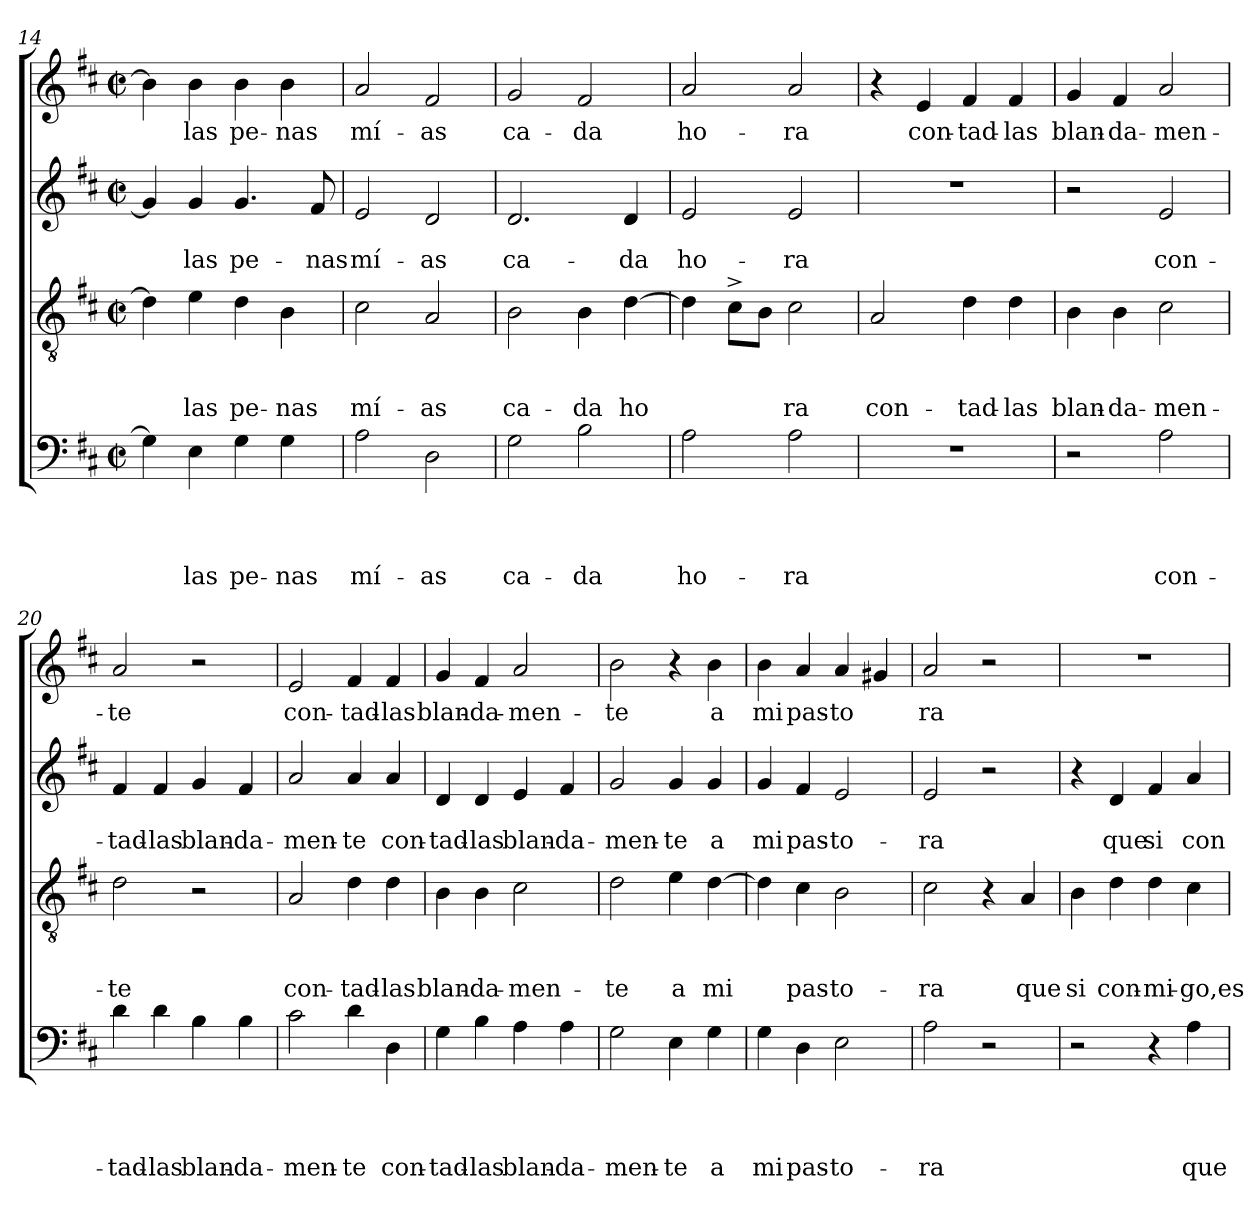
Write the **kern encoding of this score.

**kern	**text	**text	**text	**text	**kern	**text	**text	**text	**kern	**text	**text	**kern	**text
*part4	*part4	*part4	*part4	*part4	*part3	*part3	*part3	*part3	*part2	*part2	*part2	*part1	*part1
*staff4	*staff4	*staff4	*staff4	*staff4	*staff3	*staff3	*staff3	*staff3	*staff2	*staff2	*staff2	*staff1	*staff1
*clefF4	*	*	*	*	*clefGv2	*	*	*	*clefG2	*	*	*clefG2	*
*k[f#c#]	*	*	*	*	*k[f#c#]	*	*	*	*k[f#c#]	*	*	*k[f#c#]	*
*D:	*	*	*	*	*D:	*	*	*	*D:	*	*	*D:	*
*M2/2	*	*	*	*	*M2/2	*	*	*	*M2/2	*	*	*M2/2	*
*met(c|)	*	*	*	*	*met(c|)	*	*	*	*met(c|)	*	*	*met(c|)	*
=14	=14	=14	=14	=14	=14	=14	=14	=14	=14	=14	=14	=14	=14
4G\]	.	.	.	.	4d\]	.	.	.	4g/]	.	.	4b\]	.
!	!	!	!	!LO:LY:b	!	!	!	!LO:LY:b	!	!	!LO:LY:b	!	!LO:LY:b
4E\	.	.	.	las	4e\	.	.	las	4g/	.	las	4b\	las
!	!	!	!	!LO:LY:b	!	!	!	!LO:LY:b	!	!	!LO:LY:b	!	!LO:LY:b
4G\	.	.	.	pe-	4d\	.	.	pe-	4.g/	.	pe-	4b\	pe-
!	!	!	!	!LO:LY:b	!	!	!	!LO:LY:b	!	!	!	!	!LO:LY:b
4G\	.	.	.	-nas	4B\	.	.	-nas	.	.	.	4b\	-nas
!	!	!	!	!	!	!	!	!	!	!	!LO:LY:b	!	!
.	.	.	.	.	.	.	.	.	8f#/	.	-nas	.	.
!!LO:LB:g=z
=15	=15	=15	=15	=15	=15	=15	=15	=15	=15	=15	=15	=15	=15
!	!	!	!	!LO:LY:b	!	!	!	!LO:LY:b	!	!	!LO:LY:b	!	!LO:LY:b
2A\	.	.	.	mí-	2c#\	.	.	mí-	2e/	.	mí-	2a/	mí-
!	!	!	!	!LO:LY:b	!	!	!	!LO:LY:b	!	!	!LO:LY:b	!	!LO:LY:b
2D\	.	.	.	-as	2A/	.	.	-as	2d/	.	-as	2f#/	-as
=16	=16	=16	=16	=16	=16	=16	=16	=16	=16	=16	=16	=16	=16
!	!	!	!	!LO:LY:b	!	!	!	!LO:LY:b	!	!	!LO:LY:b	!	!LO:LY:b
2G\	.	.	.	ca-	2B\	.	.	ca-	2.d/	.	ca-	2g/	ca-
!	!	!	!	!LO:LY:b	!	!	!	!LO:LY:b	!	!	!	!	!LO:LY:b
2B\	.	.	.	-da	4B\	.	.	-da	.	.	.	2f#/	-da
!	!	!	!	!	!	!	!	!LO:LY:b	!	!	!LO:LY:b	!	!
.	.	.	.	.	[>4d\	.	.	ho	4d/	.	-da	.	.
=17	=17	=17	=17	=17	=17	=17	=17	=17	=17	=17	=17	=17	=17
!	!	!	!	!LO:LY:b	!	!	!	!	!	!	!LO:LY:b	!	!LO:LY:b
2A\	.	.	.	ho-	4d\]	.	.	.	2e/	.	ho-	2a/	ho-
.	.	.	.	.	8c#^>\L	.	.	.	.	.	.	.	.
.	.	.	.	.	8B\J	.	.	.	.	.	.	.	.
!	!	!	!	!LO:LY:b	!	!	!	!LO:LY:b	!	!	!LO:LY:b	!	!LO:LY:b
2A\	.	.	.	-ra	2c#\	.	.	ra	2e/	.	-ra	2a/	-ra
=18	=18	=18	=18	=18	=18	=18	=18	=18	=18	=18	=18	=18	=18
!	!	!	!	!	!	!	!	!LO:LY:b	!	!	!	!	!
1r	.	.	.	.	2A/	.	.	con-	1r	.	.	4r	.
!	!	!	!	!	!	!	!	!	!	!	!	!	!LO:LY:b
.	.	.	.	.	.	.	.	.	.	.	.	4e/	con-
!	!	!	!	!	!	!	!	!LO:LY:b	!	!	!	!	!LO:LY:b
.	.	.	.	.	4d\	.	.	-tad-	.	.	.	4f#/	-tad-
!	!	!	!	!	!	!	!	!LO:LY:b	!	!	!	!	!LO:LY:b
.	.	.	.	.	4d\	.	.	-las	.	.	.	4f#/	-las
=19	=19	=19	=19	=19	=19	=19	=19	=19	=19	=19	=19	=19	=19
!	!	!	!	!	!	!	!	!LO:LY:b	!	!	!	!	!LO:LY:b
2r	.	.	.	.	4B\	.	.	blan-	2r	.	.	4g/	blan-
!	!	!	!	!	!	!	!	!LO:LY:b	!	!	!	!	!LO:LY:b
.	.	.	.	.	4B\	.	.	-da-	.	.	.	4f#/	-da-
!	!	!	!	!LO:LY:b	!	!	!	!LO:LY:b	!	!	!LO:LY:b	!	!LO:LY:b
2A\	.	.	.	con-	2c#\	.	.	-men-	2e/	.	con-	2a/	-men-
=20	=20	=20	=20	=20	=20	=20	=20	=20	=20	=20	=20	=20	=20
!	!	!	!	!LO:LY:b	!	!	!	!LO:LY:b	!	!	!LO:LY:b	!	!LO:LY:b
4d\	.	.	.	-tad-	2d\	.	.	-te	4f#/	.	-tad-	2a/	-te
!	!	!	!	!LO:LY:b	!	!	!	!	!	!	!LO:LY:b	!	!
4d\	.	.	.	-las	.	.	.	.	4f#/	.	-las	.	.
!	!	!	!	!LO:LY:b	!	!	!	!	!	!	!LO:LY:b	!	!
4B\	.	.	.	blan-	2r	.	.	.	4g/	.	blan-	2r	.
!	!	!	!	!LO:LY:b	!	!	!	!	!	!	!LO:LY:b	!	!
4B\	.	.	.	-da-	.	.	.	.	4f#/	.	-da-	.	.
!!LO:PB:g=z
=21	=21	=21	=21	=21	=21	=21	=21	=21	=21	=21	=21	=21	=21
!	!	!	!	!LO:LY:b	!	!	!	!LO:LY:b	!	!	!LO:LY:b	!	!LO:LY:b
2c#\	.	.	.	-men-	2A/	.	.	con-	2a/	.	-men-	2e/	con-
!	!	!	!	!LO:LY:b	!	!	!	!LO:LY:b	!	!	!LO:LY:b	!	!LO:LY:b
4d\	.	.	.	-te	4d\	.	.	-tad-	4a/	.	-te	4f#/	-tad-
!	!	!	!	!LO:LY:b	!	!	!	!LO:LY:b	!	!	!LO:LY:b	!	!LO:LY:b
4D\	.	.	.	con-	4d\	.	.	-las	4a/	.	con-	4f#/	-las
=22	=22	=22	=22	=22	=22	=22	=22	=22	=22	=22	=22	=22	=22
!	!	!	!	!LO:LY:b	!	!	!	!LO:LY:b	!	!	!LO:LY:b	!	!LO:LY:b
4G\	.	.	.	-tad-	4B\	.	.	blan-	4d/	.	-tad-	4g/	blan-
!	!	!	!	!LO:LY:b	!	!	!	!LO:LY:b	!	!	!LO:LY:b	!	!LO:LY:b
4B\	.	.	.	-las	4B\	.	.	-da-	4d/	.	-las	4f#/	-da-
!	!	!	!	!LO:LY:b	!	!	!	!LO:LY:b	!	!	!LO:LY:b	!	!LO:LY:b
4A\	.	.	.	blan-	2c#\	.	.	-men-	4e/	.	blan-	2a/	-men-
!	!	!	!	!LO:LY:b	!	!	!	!	!	!	!LO:LY:b	!	!
4A\	.	.	.	-da-	.	.	.	.	4f#/	.	-da-	.	.
=23	=23	=23	=23	=23	=23	=23	=23	=23	=23	=23	=23	=23	=23
!	!	!	!	!LO:LY:b	!	!	!	!LO:LY:b	!	!	!LO:LY:b	!	!LO:LY:b
2G\	.	.	.	-men-	2d\	.	.	-te	2g/	.	-men-	2b\	-te
!	!	!	!	!LO:LY:b	!	!	!	!LO:LY:b	!	!	!LO:LY:b	!	!
4E\	.	.	.	-te	4e\	.	.	a	4g/	.	-te	4r	.
!	!	!	!	!LO:LY:b	!	!	!	!LO:LY:b	!	!	!LO:LY:b	!	!LO:LY:b
4G\	.	.	.	a	[>4d\	.	.	mi	4g/	.	a	4b\	a
=24	=24	=24	=24	=24	=24	=24	=24	=24	=24	=24	=24	=24	=24
!	!	!	!	!LO:LY:b	!	!	!	!	!	!	!LO:LY:b	!	!LO:LY:b
4G\	.	.	.	mi	4d\]	.	.	.	4g/	.	mi	4b\	mi
!	!	!	!	!LO:LY:b	!	!	!	!LO:LY:b	!	!	!LO:LY:b	!	!LO:LY:b
4D\	.	.	.	pas-	4c#\	.	.	pas-	4f#/	.	pas-	4a/	pas-
!	!	!	!	!LO:LY:b	!	!	!	!LO:LY:b	!	!	!LO:LY:b	!	!LO:LY:b
2E\	.	.	.	-to-	2B\	.	.	-to-	2e/	.	-to-	4a/	-to
.	.	.	.	.	.	.	.	.	.	.	.	4g#X/	.
=25	=25	=25	=25	=25	=25	=25	=25	=25	=25	=25	=25	=25	=25
!	!	!	!	!LO:LY:b	!	!	!	!LO:LY:b	!	!	!LO:LY:b	!	!LO:LY:b
2A\	.	.	.	-ra	2c#\	.	.	-ra	2e/	.	-ra	2a/	ra
2r	.	.	.	.	4r	.	.	.	2r	.	.	2r	.
!	!	!	!	!	!	!	!	!LO:LY:b	!	!	!	!	!
.	.	.	.	.	4A/	.	.	que	.	.	.	.	.
=26	=26	=26	=26	=26	=26	=26	=26	=26	=26	=26	=26	=26	=26
!	!	!	!	!	!	!	!	!LO:LY:b	!	!	!	!	!
2r	.	.	.	.	4B\	.	.	si	4r	.	.	1r	.
!	!	!	!	!	!	!	!	!LO:LY:b	!	!	!LO:LY:b	!	!
.	.	.	.	.	4d\	.	.	con-	4d/	.	que	.	.
!	!	!	!	!	!	!	!	!LO:LY:b	!	!	!LO:LY:b	!	!
4r	.	.	.	.	4d\	.	.	-mi-	4f#/	.	si	.	.
!	!	!	!	!LO:LY:b	!	!	!	!LO:LY:b	!	!	!LO:LY:b	!	!
4A\	.	.	.	que	4c#\	.	.	-go,es	4a/	.	con-	.	.
=	=	=	=	=	=	=	=	=	=	=	=	=	=
*-	*-	*-	*-	*-	*-	*-	*-	*-	*-	*-	*-	*-	*-
